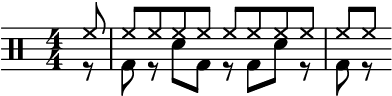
#(ly:set-option 'crop #t)
\version "2.24.4"
\header { 
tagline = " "
}
\paper {
    line-width = 150\mm 
}

\drums {
    \numericTimeSignature
    \time 4/4
    <<{
        \partial 8 \repeat unfold 11 hh8 s64
    }
    \\ {
        r8 bd8 r8 sn8 bd8 r8 bd8 sn8 r8 bd8 r8
    }>>
}